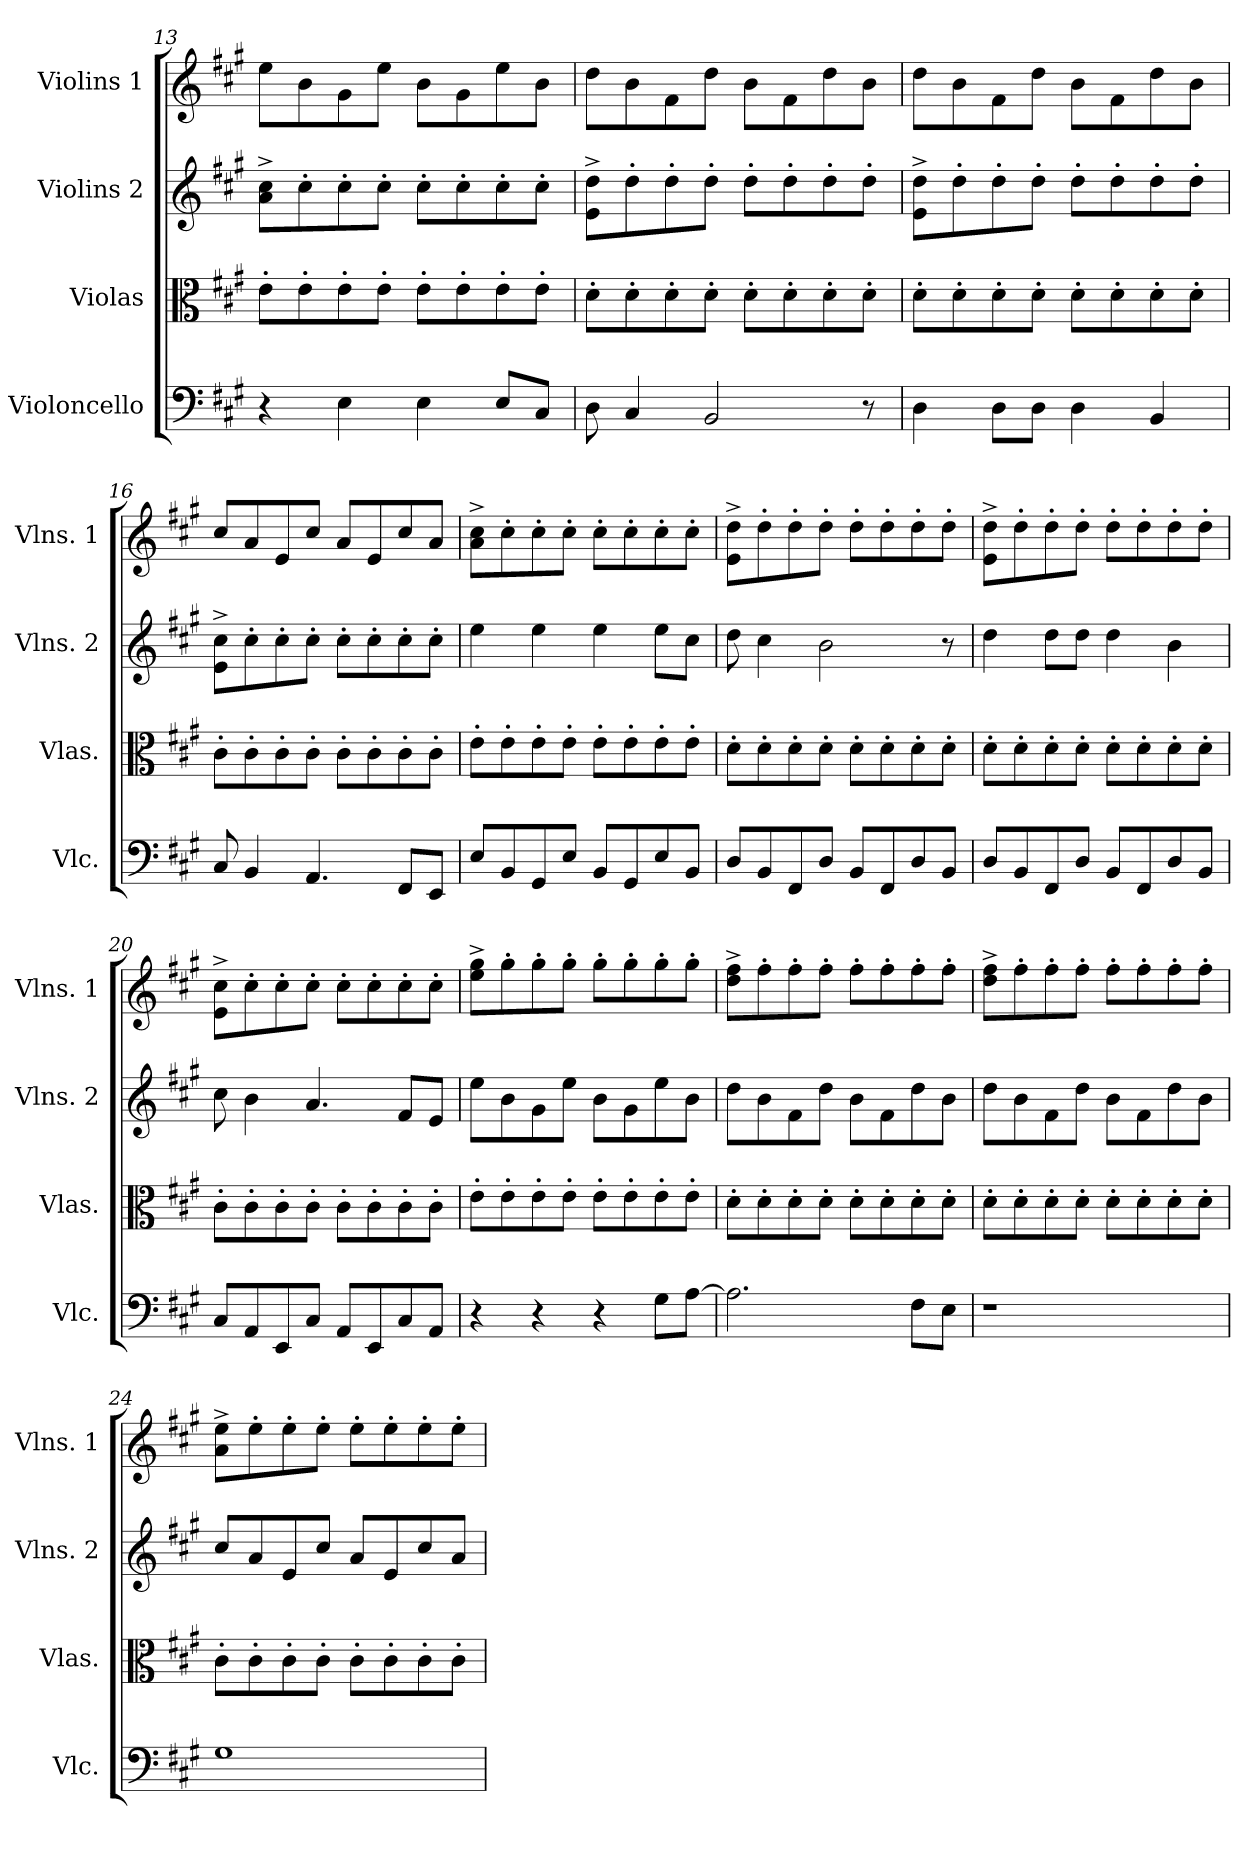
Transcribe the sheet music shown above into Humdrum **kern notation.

**kern	**kern	**kern	**kern
*part4	*part3	*part2	*part1
*staff4	*staff3	*staff2	*staff1
*I"Violoncello	*I"Violas	*I"Violins 2	*I"Violins 1
*I'Vlc.	*I'Vlas.	*I'Vlns. 2	*I'Vlns. 1
!!LO:LB:g=z
*clefF4	*clefC3	*clefG2	*clefG2
*k[f#c#g#]	*k[f#c#g#]	*k[f#c#g#]	*k[f#c#g#]
*A:	*A:	*A:	*A:
=13	=13	=13	=13
4r	8e'\L	8a\^ 8cc#\^L	8ee\L
.	8e'\	8cc#'\	8b\
4E\	8e'\	8cc#'\	8g#\
.	8e'\J	8cc#'\J	8ee\J
4E\	8e'\L	8cc#'\L	8b\L
.	8e'\	8cc#'\	8g#\
8E/L	8e'\	8cc#'\	8ee\
8C#/J	8e'\J	8cc#'\J	8b\J
=14	=14	=14	=14
8D\	8d'\L	8e\^ 8dd\^L	8dd\L
4C#/	8d'\	8dd'\	8b\
.	8d'\	8dd'\	8f#\
2BB/	8d'\J	8dd'\J	8dd\J
.	8d'\L	8dd'\L	8b\L
.	8d'\	8dd'\	8f#\
.	8d'\	8dd'\	8dd\
8r	8d'\J	8dd'\J	8b\J
=15	=15	=15	=15
4D\	8d'\L	8e\^ 8dd\^L	8dd\L
.	8d'\	8dd'\	8b\
8D\L	8d'\	8dd'\	8f#\
8D\J	8d'\J	8dd'\J	8dd\J
4D\	8d'\L	8dd'\L	8b\L
.	8d'\	8dd'\	8f#\
4BB/	8d'\	8dd'\	8dd\
.	8d'\J	8dd'\J	8b\J
=16	=16	=16	=16
8C#/	8c#'\L	8e\^ 8cc#\^L	8cc#/L
4BB/	8c#'\	8cc#'\	8a/
.	8c#'\	8cc#'\	8e/
4.AA/	8c#'\J	8cc#'\J	8cc#/J
.	8c#'\L	8cc#'\L	8a/L
.	8c#'\	8cc#'\	8e/
8FF#/L	8c#'\	8cc#'\	8cc#/
8EE/J	8c#'\J	8cc#'\J	8a/J
!!LO:LB:g=z
=17	=17	=17	=17
8E/L	8e'\L	4ee\	8a\^ 8cc#\^L
8BB/	8e'\	.	8cc#'\
8GG#/	8e'\	4ee\	8cc#'\
8E/J	8e'\J	.	8cc#'\J
8BB/L	8e'\L	4ee\	8cc#'\L
8GG#/	8e'\	.	8cc#'\
8E/	8e'\	8ee\L	8cc#'\
8BB/J	8e'\J	8cc#\J	8cc#'\J
=18	=18	=18	=18
8D/L	8d'\L	8dd\	8e\^ 8dd\^L
8BB/	8d'\	4cc#\	8dd'\
8FF#/	8d'\	.	8dd'\
8D/J	8d'\J	2b\	8dd'\J
8BB/L	8d'\L	.	8dd'\L
8FF#/	8d'\	.	8dd'\
8D/	8d'\	.	8dd'\
8BB/J	8d'\J	8r	8dd'\J
=19	=19	=19	=19
8D/L	8d'\L	4dd\	8e\^ 8dd\^L
8BB/	8d'\	.	8dd'\
8FF#/	8d'\	8dd\L	8dd'\
8D/J	8d'\J	8dd\J	8dd'\J
8BB/L	8d'\L	4dd\	8dd'\L
8FF#/	8d'\	.	8dd'\
8D/	8d'\	4b\	8dd'\
8BB/J	8d'\J	.	8dd'\J
=20	=20	=20	=20
8C#/L	8c#'\L	8cc#\	8e\^ 8cc#\^L
8AA/	8c#'\	4b\	8cc#'\
8EE/	8c#'\	.	8cc#'\
8C#/J	8c#'\J	4.a/	8cc#'\J
8AA/L	8c#'\L	.	8cc#'\L
8EE/	8c#'\	.	8cc#'\
8C#/	8c#'\	8f#/L	8cc#'\
8AA/J	8c#'\J	8e/J	8cc#'\J
!!LO:PB:g=z
=21	=21	=21	=21
4r	8e'\L	8ee\L	8ee\^ 8gg#\^L
.	8e'\	8b\	8gg#'\
4r	8e'\	8g#\	8gg#'\
.	8e'\J	8ee\J	8gg#'\J
4r	8e'\L	8b\L	8gg#'\L
.	8e'\	8g#\	8gg#'\
8G#\L	8e'\	8ee\	8gg#'\
[8A\J	8e'\J	8b\J	8gg#'\J
=22	=22	=22	=22
2.A\]	8d'\L	8dd\L	8dd\^ 8ff#\^L
.	8d'\	8b\	8ff#'\
.	8d'\	8f#\	8ff#'\
.	8d'\J	8dd\J	8ff#'\J
.	8d'\L	8b\L	8ff#'\L
.	8d'\	8f#\	8ff#'\
8F#\L	8d'\	8dd\	8ff#'\
8E\J	8d'\J	8b\J	8ff#'\J
=23	=23	=23	=23
1r	8d'\L	8dd\L	8dd\^ 8ff#\^L
.	8d'\	8b\	8ff#'\
.	8d'\	8f#\	8ff#'\
.	8d'\J	8dd\J	8ff#'\J
.	8d'\L	8b\L	8ff#'\L
.	8d'\	8f#\	8ff#'\
.	8d'\	8dd\	8ff#'\
.	8d'\J	8b\J	8ff#'\J
=24	=24	=24	=24
1G#	8c#'\L	8cc#/L	8a\^ 8ee\^L
.	8c#'\	8a/	8ee'\
.	8c#'\	8e/	8ee'\
.	8c#'\J	8cc#/J	8ee'\J
.	8c#'\L	8a/L	8ee'\L
.	8c#'\	8e/	8ee'\
.	8c#'\	8cc#/	8ee'\
.	8c#'\J	8a/J	8ee'\J
=	=	=	=
*-	*-	*-	*-
